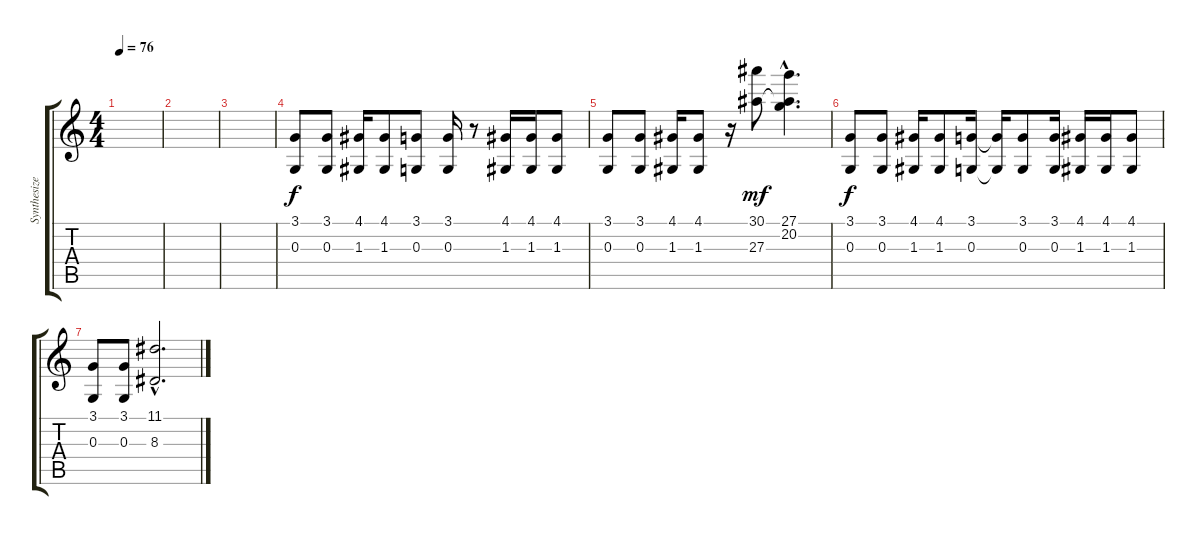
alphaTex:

\track ("Synthesizer" "Synthesize") {instrument trumpet}
\staff {score tabs}
\tuning (E4 B3 G3 D3 A2 E2) {hide}
\ts (4 4)
\tempo 76
\clef g2
\ks c
|
|
|
(3.1 0.3).8 (3.1 0.3).8 (4.1 1.3).16 (4.1 1.3).8 (3.1 0.3).8 (3.1 0.3).16 r.8 (4.1 1.3).16 (4.1 1.3).16 (4.1 1.3).8 |
(3.1 0.3).8 (3.1 0.3).8 (4.1 1.3).16 (4.1 1.3).8 r.16 (30.1 27.3).8{dy mf} (27.1{hac} 20.2{hac} 27.3{hac t}).4{d} |
(3.1 0.3).8{dy f} (3.1 0.3).8 (4.1 1.3).16 (4.1 1.3).8 (3.1 0.3).16 (3.1{t} 0.3{t}).16 (3.1 0.3).8 (3.1 0.3).16 (4.1 1.3).16 (4.1 1.3).16 (4.1 1.3).8 |
(3.1 0.3).8 (3.1 0.3).8 (11.1{hac} 8.3{hac}).2{d}
